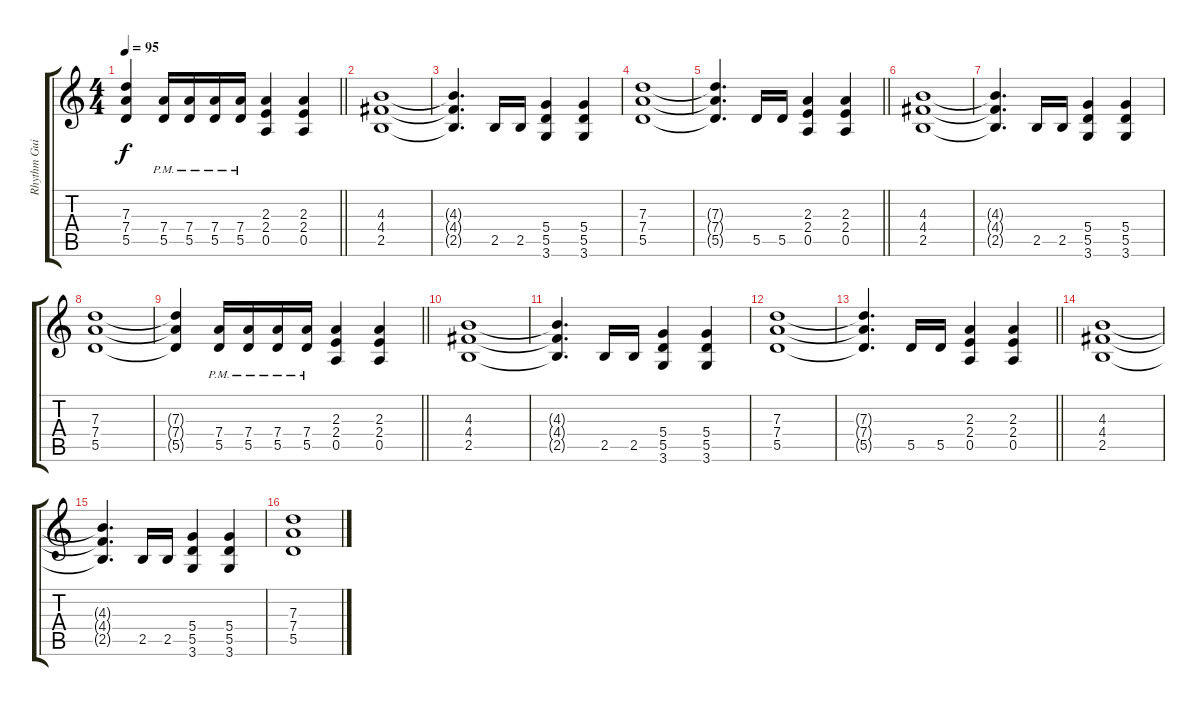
\track ("Rhythm Guitar (Sascha Paeth)" "Rhythm Gui") {instrument distortionguitar}
\staff {score tabs}
\tuning (E4 B3 G3 D3 A2 E2) {hide}
\ts (4 4)
\tempo 95
\clef g2
\barLineRight lightlight
\ks c
(7.3{t} 7.4{t} 5.5{t}).4{dy f} (7.4{pm} 5.5{pm}).16 (7.4{pm} 5.5{pm}).16 (7.4{pm} 5.5{pm}).16 (7.4{pm} 5.5{pm}).16 (2.3 2.4 0.5).4 (2.3 2.4 0.5).4 |
(4.3 4.4 2.5).1 |
(4.3{t} 4.4{t} 2.5{t}).4{d} 2.5.16 2.5.16 (5.4 5.5 3.6).4 (5.4 5.5 3.6).4 |
(7.3 7.4 5.5).1 |
\barLineRight lightlight
(7.3{t} 7.4{t} 5.5{t}).4{d} 5.5.16 5.5.16 (2.3 2.4 0.5).4 (2.3 2.4 0.5).4 |
(4.3 4.4 2.5).1 |
(4.3{t} 4.4{t} 2.5{t}).4{d} 2.5.16 2.5.16 (5.4 5.5 3.6).4 (5.4 5.5 3.6).4 |
(7.3 7.4 5.5).1 |
\barLineRight lightlight
(7.3{t} 7.4{t} 5.5{t}).4 (7.4{pm} 5.5{pm}).16 (7.4{pm} 5.5{pm}).16 (7.4{pm} 5.5{pm}).16 (7.4{pm} 5.5{pm}).16 (2.3 2.4 0.5).4 (2.3 2.4 0.5).4 |
(4.3 4.4 2.5).1 |
(4.3{t} 4.4{t} 2.5{t}).4{d} 2.5.16 2.5.16 (5.4 5.5 3.6).4 (5.4 5.5 3.6).4 |
(7.3 7.4 5.5).1 |
\barLineRight lightlight
(7.3{t} 7.4{t} 5.5{t}).4{d} 5.5.16 5.5.16 (2.3 2.4 0.5).4 (2.3 2.4 0.5).4 |
(4.3 4.4 2.5).1 |
(4.3{t} 4.4{t} 2.5{t}).4{d} 2.5.16 2.5.16 (5.4 5.5 3.6).4 (5.4 5.5 3.6).4 |
(7.3 7.4 5.5).1
